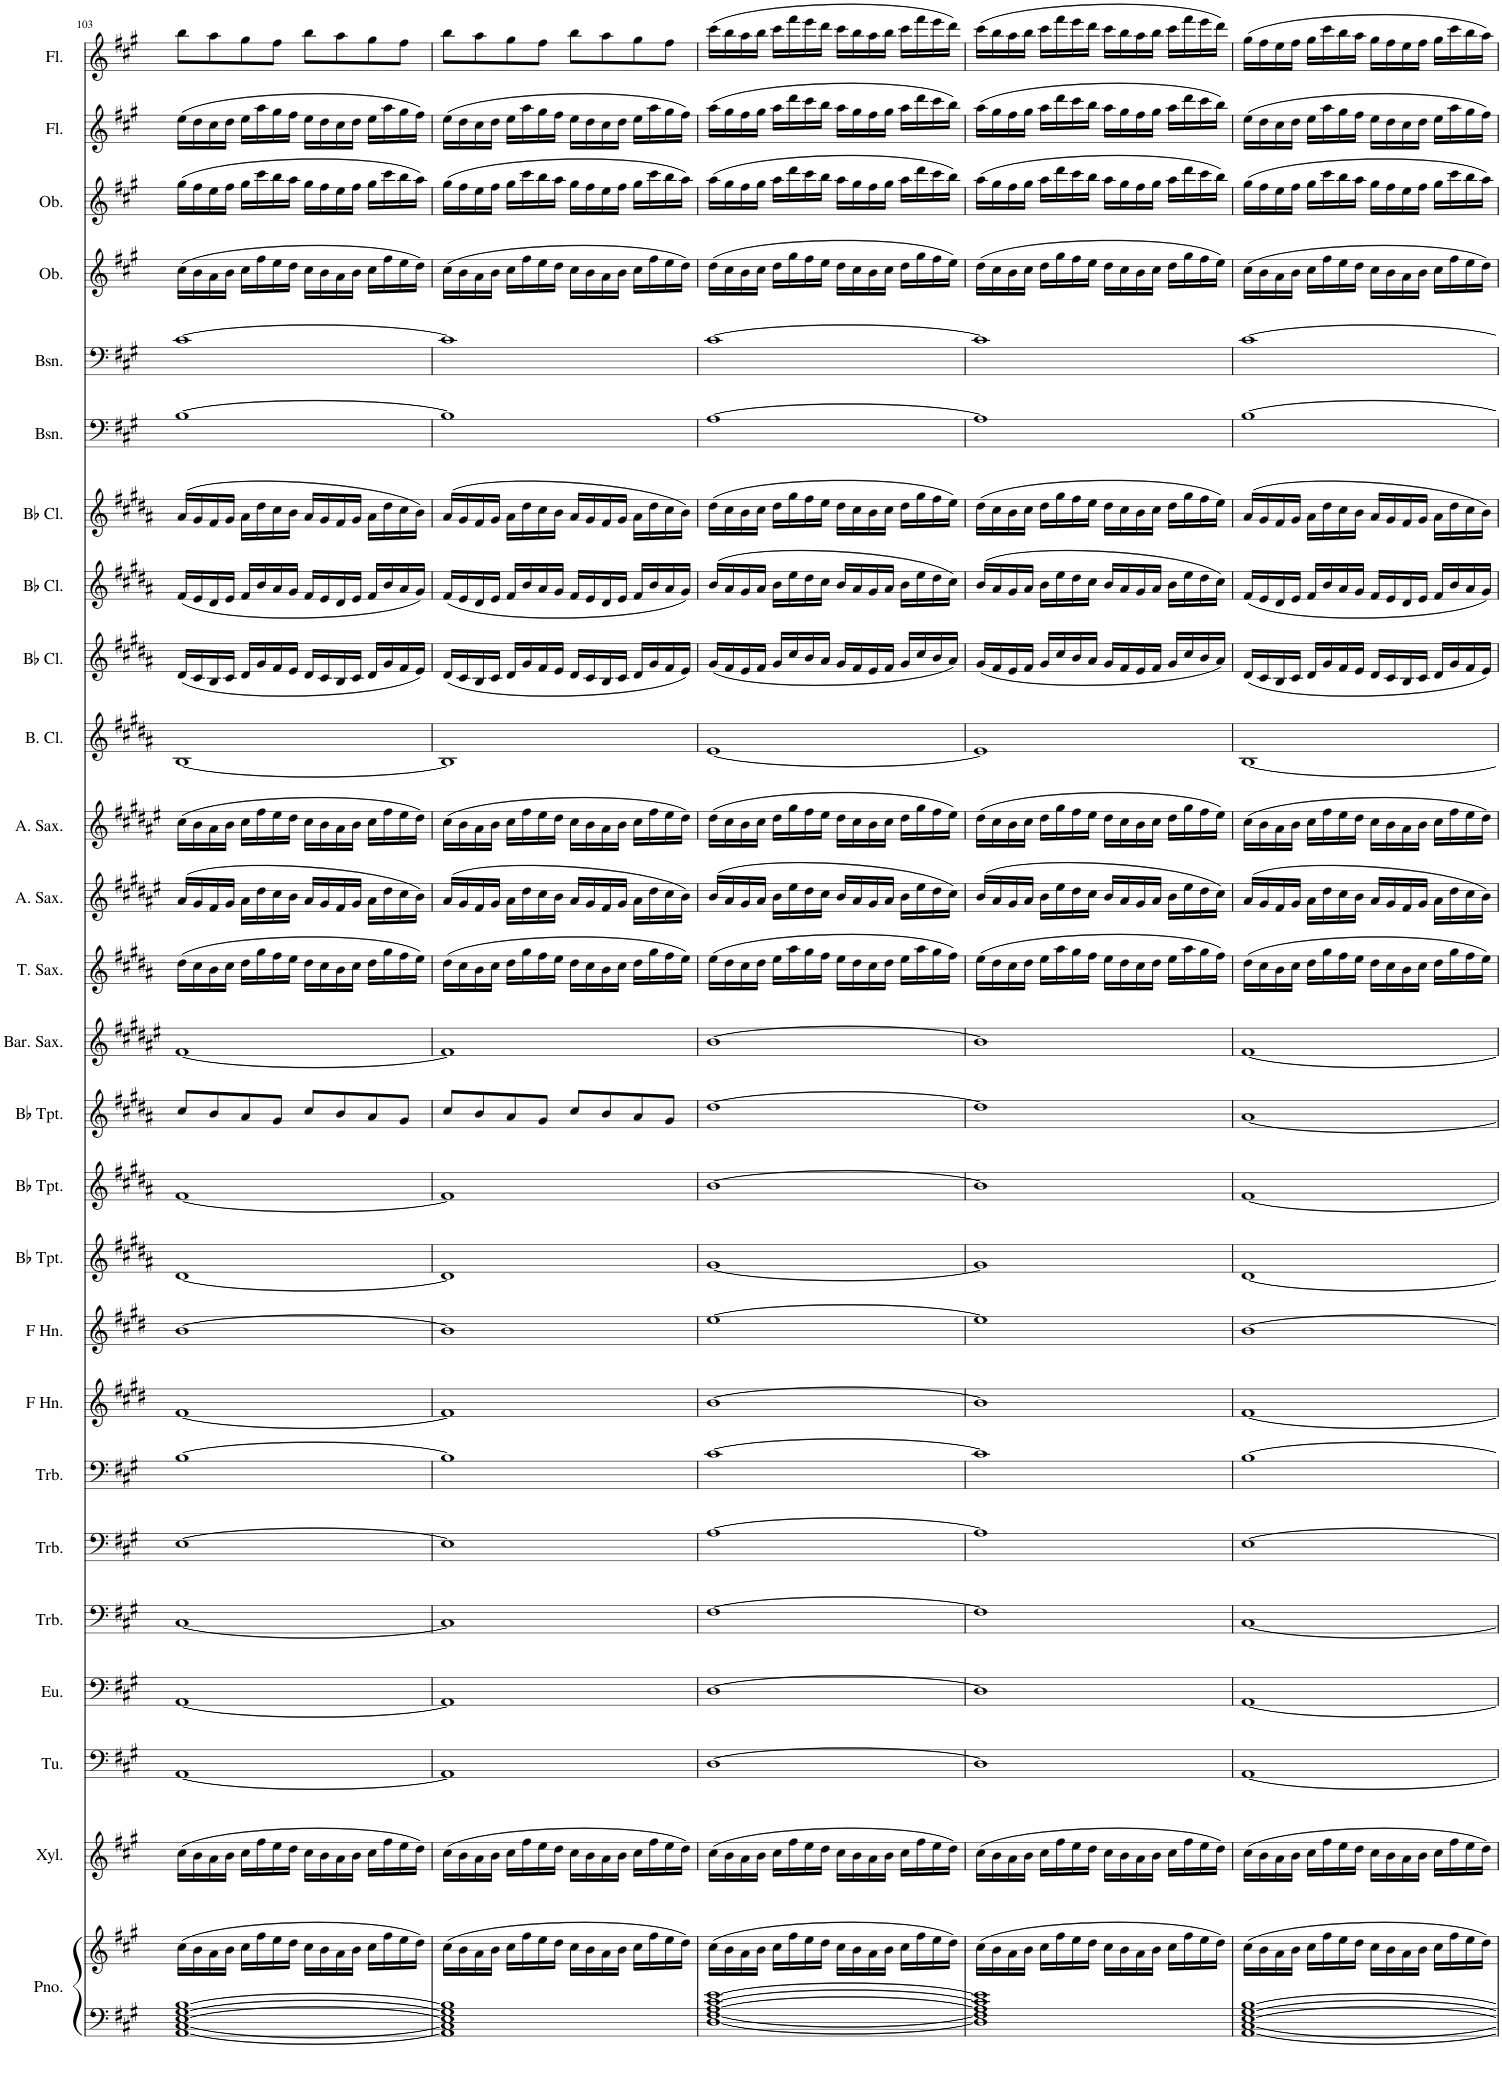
**kern	**kern	**kern	**kern	**kern	**kern	**kern	**kern	**kern	**kern	**kern	**kern	**kern	**kern	**kern	**kern	**kern	**kern	**kern	**kern	**kern	**kern	**kern	**kern	**kern	**kern	**kern
*part26	*part26	*part25	*part24	*part23	*part22	*part21	*part20	*part19	*part18	*part17	*part16	*part15	*part14	*part13	*part12	*part11	*part10	*part9	*part8	*part7	*part6	*part5	*part4	*part3	*part2	*part1
*staff27	*staff26	*staff25	*staff24	*staff23	*staff22	*staff21	*staff20	*staff19	*staff18	*staff17	*staff16	*staff15	*staff14	*staff13	*staff12	*staff11	*staff10	*staff9	*staff8	*staff7	*staff6	*staff5	*staff4	*staff3	*staff2	*staff1
*I"Piano	*	*I"Xylophone	*I"Tuba	*I"Euphonium	*I"Trombone	*I"Trombone	*I"Trombone	*I"Horn in F	*I"Horn in F	*I"Bb Trumpet	*I"Bb Trumpet	*I"Bb Trumpet	*I"Baritone Saxophone	*I"Tenor Saxophone	*I"Alto Saxophone	*I"Alto Saxophone	*I"Bass Clarinet	*I"Bb Clarinet	*I"Bb Clarinet	*I"Bb Clarinet	*I"Bassoon	*I"Bassoon	*I"Oboe	*I"Oboe	*I"Flute	*I"Flute
*I'Pno.	*	*I'Xyl.	*I'Tu.	*I'Eu.	*I'Trb.	*I'Trb.	*I'Trb.	*	*	*I'Bb Tpt.	*I'Bb Tpt.	*I'Bb Tpt.	*I'Bar. Sax.	*I'T. Sax.	*I'A. Sax.	*I'A. Sax.	*I'B. Cl.	*I'Bb Cl.	*I'Bb Cl.	*I'Bb Cl.	*I'Bsn.	*I'Bsn.	*I'Ob.	*I'Ob.	*I'Fl.	*I'Fl.
!!LO:PB:g=z
*clefF4	*clefG2	*clefG2	*clefF4	*clefF4	*clefF4	*clefF4	*clefF4	*clefG2	*clefG2	*clefG2	*clefG2	*clefG2	*clefG2	*clefG2	*clefG2	*clefG2	*clefG2	*clefG2	*clefG2	*clefG2	*clefF4	*clefF4	*clefG2	*clefG2	*clefG2	*clefG2
*	*	*Trd-8c-12	*	*	*	*	*	*Trd4c7	*Trd4c7	*Trd1c2	*Trd1c2	*Trd1c2	*Trd12c21	*Trd8c14	*Trd5c9	*Trd5c9	*Trd8c14	*Trd1c2	*Trd1c2	*Trd1c2	*	*	*	*	*	*
*k[f#c#g#]	*k[f#c#g#]	*k[f#c#g#]	*k[f#c#g#]	*k[f#c#g#]	*k[f#c#g#]	*k[f#c#g#]	*k[f#c#g#]	*k[f#c#g#d#]	*k[f#c#g#d#]	*k[f#c#g#d#a#]	*k[f#c#g#d#a#]	*k[f#c#g#d#a#]	*k[f#c#g#d#a#e#]	*k[f#c#g#d#a#]	*k[f#c#g#d#a#e#]	*k[f#c#g#d#a#e#]	*k[f#c#g#d#a#]	*k[f#c#g#d#a#]	*k[f#c#g#d#a#]	*k[f#c#g#d#a#]	*k[f#c#g#]	*k[f#c#g#]	*k[f#c#g#]	*k[f#c#g#]	*k[f#c#g#]	*k[f#c#g#]
*M4/4	*M4/4	*M4/4	*M4/4	*M4/4	*M4/4	*M4/4	*M4/4	*M4/4	*M4/4	*M4/4	*M4/4	*M4/4	*M4/4	*M4/4	*M4/4	*M4/4	*M4/4	*M4/4	*M4/4	*M4/4	*M4/4	*M4/4	*M4/4	*M4/4	*M4/4	*M4/4
*met(c)	*met(c)	*met(c)	*met(c)	*met(c)	*met(c)	*met(c)	*met(c)	*met(c)	*met(c)	*met(c)	*met(c)	*met(c)	*met(c)	*met(c)	*met(c)	*met(c)	*met(c)	*met(c)	*met(c)	*met(c)	*met(c)	*met(c)	*met(c)	*met(c)	*met(c)	*met(c)
=103	=103	=103	=103	=103	=103	=103	=103	=103	=103	=103	=103	=103	=103	=103	=103	=103	=103	=103	=103	=103	=103	=103	=103	=103	=103	=103
[1AA [1C# [1E [1G# [1B	(16cc#\LL	(16cc#\LL	[1AA	[1AA	[1C#	[1E	[1B	[1f#	[1b	[1d#	[1f#	8cc#/L	[1f#	(16dd#\LL	(16a#/LL	(16cc#\LL	[1B	(16d#/LL	(16f#/LL	(16a#/LL	[1B	[1c#	(16cc#\LL	(16gg#\LL	(16ee\LL	8bb\L
.	16b\	16b\	.	.	.	.	.	.	.	.	.	.	.	16cc#\	16g#/	16b\	.	16c#/	16e/	16g#/	.	.	16b\	16ff#\	16dd\	.
.	16a\	16a\	.	.	.	.	.	.	.	.	.	8b/	.	16b\	16f#/	16a#\	.	16B/	16d#/	16f#/	.	.	16a\	16ee\	16cc#\	8aa\
.	16b\JJ	16b\JJ	.	.	.	.	.	.	.	.	.	.	.	16cc#\JJ	16g#/JJ	16b\JJ	.	16c#/JJ	16e/JJ	16g#/JJ	.	.	16b\JJ	16ff#\JJ	16dd\JJ	.
.	16cc#\LL	16cc#\LL	.	.	.	.	.	.	.	.	.	8a#/	.	16dd#\LL	16a#\LL	16cc#\LL	.	16d#/LL	16f#/LL	16a#\LL	.	.	16cc#\LL	16gg#\LL	16ee\LL	8gg#\
.	16ff#\	16ff#\	.	.	.	.	.	.	.	.	.	.	.	16gg#\	16dd#\	16ff#\	.	16g#/	16b/	16dd#\	.	.	16ff#\	16ccc#\	16aa\	.
.	16ee\	16ee\	.	.	.	.	.	.	.	.	.	8g#/J	.	16ff#\	16cc#\	16ee#\	.	16f#/	16a#/	16cc#\	.	.	16ee\	16bb\	16gg#\	8ff#\J
.	16dd\JJ	16dd\JJ	.	.	.	.	.	.	.	.	.	.	.	16ee\JJ	16b\JJ	16dd#\JJ	.	16e/JJ	16g#/JJ	16b\JJ	.	.	16dd\JJ	16aa\JJ	16ff#\JJ	.
.	16cc#\LL	16cc#\LL	.	.	.	.	.	.	.	.	.	8cc#/L	.	16dd#\LL	16a#/LL	16cc#\LL	.	16d#/LL	16f#/LL	16a#/LL	.	.	16cc#\LL	16gg#\LL	16ee\LL	8bb\L
.	16b\	16b\	.	.	.	.	.	.	.	.	.	.	.	16cc#\	16g#/	16b\	.	16c#/	16e/	16g#/	.	.	16b\	16ff#\	16dd\	.
.	16a\	16a\	.	.	.	.	.	.	.	.	.	8b/	.	16b\	16f#/	16a#\	.	16B/	16d#/	16f#/	.	.	16a\	16ee\	16cc#\	8aa\
.	16b\JJ	16b\JJ	.	.	.	.	.	.	.	.	.	.	.	16cc#\JJ	16g#/JJ	16b\JJ	.	16c#/JJ	16e/JJ	16g#/JJ	.	.	16b\JJ	16ff#\JJ	16dd\JJ	.
.	16cc#\LL	16cc#\LL	.	.	.	.	.	.	.	.	.	8a#/	.	16dd#\LL	16a#\LL	16cc#\LL	.	16d#/LL	16f#/LL	16a#\LL	.	.	16cc#\LL	16gg#\LL	16ee\LL	8gg#\
.	16ff#\	16ff#\	.	.	.	.	.	.	.	.	.	.	.	16gg#\	16dd#\	16ff#\	.	16g#/	16b/	16dd#\	.	.	16ff#\	16ccc#\	16aa\	.
.	16ee\	16ee\	.	.	.	.	.	.	.	.	.	8g#/J	.	16ff#\	16cc#\	16ee#\	.	16f#/	16a#/	16cc#\	.	.	16ee\	16bb\	16gg#\	8ff#\J
.	16dd\JJ)	16dd\JJ)	.	.	.	.	.	.	.	.	.	.	.	16ee\JJ)	16b\JJ)	16dd#\JJ)	.	16e/JJ)	16g#/JJ)	16b\JJ)	.	.	16dd\JJ)	16aa\JJ)	16ff#\JJ)	.
=104	=104	=104	=104	=104	=104	=104	=104	=104	=104	=104	=104	=104	=104	=104	=104	=104	=104	=104	=104	=104	=104	=104	=104	=104	=104	=104
1AA] 1C#] 1E] 1G#] 1B]	(16cc#\LL	(16cc#\LL	1AA]	1AA]	1C#]	1E]	1B]	1f#]	1b]	1d#]	1f#]	8cc#/L	1f#]	(16dd#\LL	(16a#/LL	(16cc#\LL	1B]	(16d#/LL	(16f#/LL	(16a#/LL	1B]	1c#]	(16cc#\LL	(16gg#\LL	(16ee\LL	8bb\L
.	16b\	16b\	.	.	.	.	.	.	.	.	.	.	.	16cc#\	16g#/	16b\	.	16c#/	16e/	16g#/	.	.	16b\	16ff#\	16dd\	.
.	16a\	16a\	.	.	.	.	.	.	.	.	.	8b/	.	16b\	16f#/	16a#\	.	16B/	16d#/	16f#/	.	.	16a\	16ee\	16cc#\	8aa\
.	16b\JJ	16b\JJ	.	.	.	.	.	.	.	.	.	.	.	16cc#\JJ	16g#/JJ	16b\JJ	.	16c#/JJ	16e/JJ	16g#/JJ	.	.	16b\JJ	16ff#\JJ	16dd\JJ	.
.	16cc#\LL	16cc#\LL	.	.	.	.	.	.	.	.	.	8a#/	.	16dd#\LL	16a#\LL	16cc#\LL	.	16d#/LL	16f#/LL	16a#\LL	.	.	16cc#\LL	16gg#\LL	16ee\LL	8gg#\
.	16ff#\	16ff#\	.	.	.	.	.	.	.	.	.	.	.	16gg#\	16dd#\	16ff#\	.	16g#/	16b/	16dd#\	.	.	16ff#\	16ccc#\	16aa\	.
.	16ee\	16ee\	.	.	.	.	.	.	.	.	.	8g#/J	.	16ff#\	16cc#\	16ee#\	.	16f#/	16a#/	16cc#\	.	.	16ee\	16bb\	16gg#\	8ff#\J
.	16dd\JJ	16dd\JJ	.	.	.	.	.	.	.	.	.	.	.	16ee\JJ	16b\JJ	16dd#\JJ	.	16e/JJ	16g#/JJ	16b\JJ	.	.	16dd\JJ	16aa\JJ	16ff#\JJ	.
.	16cc#\LL	16cc#\LL	.	.	.	.	.	.	.	.	.	8cc#/L	.	16dd#\LL	16a#/LL	16cc#\LL	.	16d#/LL	16f#/LL	16a#/LL	.	.	16cc#\LL	16gg#\LL	16ee\LL	8bb\L
.	16b\	16b\	.	.	.	.	.	.	.	.	.	.	.	16cc#\	16g#/	16b\	.	16c#/	16e/	16g#/	.	.	16b\	16ff#\	16dd\	.
.	16a\	16a\	.	.	.	.	.	.	.	.	.	8b/	.	16b\	16f#/	16a#\	.	16B/	16d#/	16f#/	.	.	16a\	16ee\	16cc#\	8aa\
.	16b\JJ	16b\JJ	.	.	.	.	.	.	.	.	.	.	.	16cc#\JJ	16g#/JJ	16b\JJ	.	16c#/JJ	16e/JJ	16g#/JJ	.	.	16b\JJ	16ff#\JJ	16dd\JJ	.
.	16cc#\LL	16cc#\LL	.	.	.	.	.	.	.	.	.	8a#/	.	16dd#\LL	16a#\LL	16cc#\LL	.	16d#/LL	16f#/LL	16a#\LL	.	.	16cc#\LL	16gg#\LL	16ee\LL	8gg#\
.	16ff#\	16ff#\	.	.	.	.	.	.	.	.	.	.	.	16gg#\	16dd#\	16ff#\	.	16g#/	16b/	16dd#\	.	.	16ff#\	16ccc#\	16aa\	.
.	16ee\	16ee\	.	.	.	.	.	.	.	.	.	8g#/J	.	16ff#\	16cc#\	16ee#\	.	16f#/	16a#/	16cc#\	.	.	16ee\	16bb\	16gg#\	8ff#\J
.	16dd\JJ)	16dd\JJ)	.	.	.	.	.	.	.	.	.	.	.	16ee\JJ)	16b\JJ)	16dd#\JJ)	.	16e/JJ)	16g#/JJ)	16b\JJ)	.	.	16dd\JJ)	16aa\JJ)	16ff#\JJ)	.
=105	=105	=105	=105	=105	=105	=105	=105	=105	=105	=105	=105	=105	=105	=105	=105	=105	=105	=105	=105	=105	=105	=105	=105	=105	=105	=105
[1D [1F# [1A [1c# [1e	(16cc#\LL	(16cc#\LL	[1D	[1D	[1F#	[1A	[1c#	[1b	[1ee	[1g#	[1b	[1dd#	[1b	(16ee\LL	(16b/LL	(16dd#\LL	[1e	(16g#/LL	(16b/LL	(16dd#\LL	[1A	[1c#	(16dd\LL	(16aa\LL	(16aa\LL	(16ccc#\LL
.	16b\	16b\	.	.	.	.	.	.	.	.	.	.	.	16dd#\	16a#/	16cc#\	.	16f#/	16a#/	16cc#\	.	.	16cc#\	16gg#\	16gg#\	16bb\
.	16a\	16a\	.	.	.	.	.	.	.	.	.	.	.	16cc#\	16g#/	16b\	.	16e/	16g#/	16b\	.	.	16b\	16ff#\	16ff#\	16aa\
.	16b\JJ	16b\JJ	.	.	.	.	.	.	.	.	.	.	.	16dd#\JJ	16a#/JJ	16cc#\JJ	.	16f#/JJ	16a#/JJ	16cc#\JJ	.	.	16cc#\JJ	16gg#\JJ	16gg#\JJ	16bb\JJ
.	16cc#\LL	16cc#\LL	.	.	.	.	.	.	.	.	.	.	.	16ee\LL	16b\LL	16dd#\LL	.	16g#/LL	16b\LL	16dd#\LL	.	.	16dd\LL	16aa\LL	16aa\LL	16ccc#\LL
.	16ff#\	16ff#\	.	.	.	.	.	.	.	.	.	.	.	16aa#\	16ee#\	16gg#\	.	16cc#/	16ee\	16gg#\	.	.	16gg#\	16ddd\	16ddd\	16fff#\
.	16ee\	16ee\	.	.	.	.	.	.	.	.	.	.	.	16gg#\	16dd#\	16ff#\	.	16b/	16dd#\	16ff#\	.	.	16ff#\	16ccc#\	16ccc#\	16eee\
.	16dd\JJ	16dd\JJ	.	.	.	.	.	.	.	.	.	.	.	16ff#\JJ	16cc#\JJ	16ee#\JJ	.	16a#/JJ	16cc#\JJ	16ee\JJ	.	.	16ee\JJ	16bb\JJ	16bb\JJ	16ddd\JJ
.	16cc#\LL	16cc#\LL	.	.	.	.	.	.	.	.	.	.	.	16ee\LL	16b/LL	16dd#\LL	.	16g#/LL	16b/LL	16dd#\LL	.	.	16dd\LL	16aa\LL	16aa\LL	16ccc#\LL
.	16b\	16b\	.	.	.	.	.	.	.	.	.	.	.	16dd#\	16a#/	16cc#\	.	16f#/	16a#/	16cc#\	.	.	16cc#\	16gg#\	16gg#\	16bb\
.	16a\	16a\	.	.	.	.	.	.	.	.	.	.	.	16cc#\	16g#/	16b\	.	16e/	16g#/	16b\	.	.	16b\	16ff#\	16ff#\	16aa\
.	16b\JJ	16b\JJ	.	.	.	.	.	.	.	.	.	.	.	16dd#\JJ	16a#/JJ	16cc#\JJ	.	16f#/JJ	16a#/JJ	16cc#\JJ	.	.	16cc#\JJ	16gg#\JJ	16gg#\JJ	16bb\JJ
.	16cc#\LL	16cc#\LL	.	.	.	.	.	.	.	.	.	.	.	16ee\LL	16b\LL	16dd#\LL	.	16g#/LL	16b\LL	16dd#\LL	.	.	16dd\LL	16aa\LL	16aa\LL	16ccc#\LL
.	16ff#\	16ff#\	.	.	.	.	.	.	.	.	.	.	.	16aa#\	16ee#\	16gg#\	.	16cc#/	16ee\	16gg#\	.	.	16gg#\	16ddd\	16ddd\	16fff#\
.	16ee\	16ee\	.	.	.	.	.	.	.	.	.	.	.	16gg#\	16dd#\	16ff#\	.	16b/	16dd#\	16ff#\	.	.	16ff#\	16ccc#\	16ccc#\	16eee\
.	16dd\JJ)	16dd\JJ)	.	.	.	.	.	.	.	.	.	.	.	16ff#\JJ)	16cc#\JJ)	16ee#\JJ)	.	16a#/JJ)	16cc#\JJ)	16ee\JJ)	.	.	16ee\JJ)	16bb\JJ)	16bb\JJ)	16ddd\JJ)
=106	=106	=106	=106	=106	=106	=106	=106	=106	=106	=106	=106	=106	=106	=106	=106	=106	=106	=106	=106	=106	=106	=106	=106	=106	=106	=106
1D] 1F#] 1A] 1c#] 1e]	(16cc#\LL	(16cc#\LL	1D]	1D]	1F#]	1A]	1c#]	1b]	1ee]	1g#]	1b]	1dd#]	1b]	(16ee\LL	(16b/LL	(16dd#\LL	1e]	(16g#/LL	(16b/LL	(16dd#\LL	1A]	1c#]	(16dd\LL	(16aa\LL	(16aa\LL	(16ccc#\LL
.	16b\	16b\	.	.	.	.	.	.	.	.	.	.	.	16dd#\	16a#/	16cc#\	.	16f#/	16a#/	16cc#\	.	.	16cc#\	16gg#\	16gg#\	16bb\
.	16a\	16a\	.	.	.	.	.	.	.	.	.	.	.	16cc#\	16g#/	16b\	.	16e/	16g#/	16b\	.	.	16b\	16ff#\	16ff#\	16aa\
.	16b\JJ	16b\JJ	.	.	.	.	.	.	.	.	.	.	.	16dd#\JJ	16a#/JJ	16cc#\JJ	.	16f#/JJ	16a#/JJ	16cc#\JJ	.	.	16cc#\JJ	16gg#\JJ	16gg#\JJ	16bb\JJ
.	16cc#\LL	16cc#\LL	.	.	.	.	.	.	.	.	.	.	.	16ee\LL	16b\LL	16dd#\LL	.	16g#/LL	16b\LL	16dd#\LL	.	.	16dd\LL	16aa\LL	16aa\LL	16ccc#\LL
.	16ff#\	16ff#\	.	.	.	.	.	.	.	.	.	.	.	16aa#\	16ee#\	16gg#\	.	16cc#/	16ee\	16gg#\	.	.	16gg#\	16ddd\	16ddd\	16fff#\
.	16ee\	16ee\	.	.	.	.	.	.	.	.	.	.	.	16gg#\	16dd#\	16ff#\	.	16b/	16dd#\	16ff#\	.	.	16ff#\	16ccc#\	16ccc#\	16eee\
.	16dd\JJ	16dd\JJ	.	.	.	.	.	.	.	.	.	.	.	16ff#\JJ	16cc#\JJ	16ee#\JJ	.	16a#/JJ	16cc#\JJ	16ee\JJ	.	.	16ee\JJ	16bb\JJ	16bb\JJ	16ddd\JJ
.	16cc#\LL	16cc#\LL	.	.	.	.	.	.	.	.	.	.	.	16ee\LL	16b/LL	16dd#\LL	.	16g#/LL	16b/LL	16dd#\LL	.	.	16dd\LL	16aa\LL	16aa\LL	16ccc#\LL
.	16b\	16b\	.	.	.	.	.	.	.	.	.	.	.	16dd#\	16a#/	16cc#\	.	16f#/	16a#/	16cc#\	.	.	16cc#\	16gg#\	16gg#\	16bb\
.	16a\	16a\	.	.	.	.	.	.	.	.	.	.	.	16cc#\	16g#/	16b\	.	16e/	16g#/	16b\	.	.	16b\	16ff#\	16ff#\	16aa\
.	16b\JJ	16b\JJ	.	.	.	.	.	.	.	.	.	.	.	16dd#\JJ	16a#/JJ	16cc#\JJ	.	16f#/JJ	16a#/JJ	16cc#\JJ	.	.	16cc#\JJ	16gg#\JJ	16gg#\JJ	16bb\JJ
.	16cc#\LL	16cc#\LL	.	.	.	.	.	.	.	.	.	.	.	16ee\LL	16b\LL	16dd#\LL	.	16g#/LL	16b\LL	16dd#\LL	.	.	16dd\LL	16aa\LL	16aa\LL	16ccc#\LL
.	16ff#\	16ff#\	.	.	.	.	.	.	.	.	.	.	.	16aa#\	16ee#\	16gg#\	.	16cc#/	16ee\	16gg#\	.	.	16gg#\	16ddd\	16ddd\	16fff#\
.	16ee\	16ee\	.	.	.	.	.	.	.	.	.	.	.	16gg#\	16dd#\	16ff#\	.	16b/	16dd#\	16ff#\	.	.	16ff#\	16ccc#\	16ccc#\	16eee\
.	16dd\JJ)	16dd\JJ)	.	.	.	.	.	.	.	.	.	.	.	16ff#\JJ)	16cc#\JJ)	16ee#\JJ)	.	16a#/JJ)	16cc#\JJ)	16ee\JJ)	.	.	16ee\JJ)	16bb\JJ)	16bb\JJ)	16ddd\JJ)
=107	=107	=107	=107	=107	=107	=107	=107	=107	=107	=107	=107	=107	=107	=107	=107	=107	=107	=107	=107	=107	=107	=107	=107	=107	=107	=107
[1AA [1C# [1E [1G# [1B	(16cc#\LL	(16cc#\LL	[1AA	[1AA	[1C#	[1E	[1B	[1f#	[1b	[1d#	[1f#	[1a#	[1f#	(16dd#\LL	(16a#/LL	(16cc#\LL	[1B	(16d#/LL	(16f#/LL	(16a#/LL	[1B	[1c#	(16cc#\LL	(16gg#\LL	(16ee\LL	(16gg#\LL
.	16b\	16b\	.	.	.	.	.	.	.	.	.	.	.	16cc#\	16g#/	16b\	.	16c#/	16e/	16g#/	.	.	16b\	16ff#\	16dd\	16ff#\
.	16a\	16a\	.	.	.	.	.	.	.	.	.	.	.	16b\	16f#/	16a#\	.	16B/	16d#/	16f#/	.	.	16a\	16ee\	16cc#\	16ee\
.	16b\JJ	16b\JJ	.	.	.	.	.	.	.	.	.	.	.	16cc#\JJ	16g#/JJ	16b\JJ	.	16c#/JJ	16e/JJ	16g#/JJ	.	.	16b\JJ	16ff#\JJ	16dd\JJ	16ff#\JJ
.	16cc#\LL	16cc#\LL	.	.	.	.	.	.	.	.	.	.	.	16dd#\LL	16a#\LL	16cc#\LL	.	16d#/LL	16f#/LL	16a#\LL	.	.	16cc#\LL	16gg#\LL	16ee\LL	16gg#\LL
.	16ff#\	16ff#\	.	.	.	.	.	.	.	.	.	.	.	16gg#\	16dd#\	16ff#\	.	16g#/	16b/	16dd#\	.	.	16ff#\	16ccc#\	16aa\	16ccc#\
.	16ee\	16ee\	.	.	.	.	.	.	.	.	.	.	.	16ff#\	16cc#\	16ee#\	.	16f#/	16a#/	16cc#\	.	.	16ee\	16bb\	16gg#\	16bb\
.	16dd\JJ	16dd\JJ	.	.	.	.	.	.	.	.	.	.	.	16ee\JJ	16b\JJ	16dd#\JJ	.	16e/JJ	16g#/JJ	16b\JJ	.	.	16dd\JJ	16aa\JJ	16ff#\JJ	16aa\JJ
.	16cc#\LL	16cc#\LL	.	.	.	.	.	.	.	.	.	.	.	16dd#\LL	16a#/LL	16cc#\LL	.	16d#/LL	16f#/LL	16a#/LL	.	.	16cc#\LL	16gg#\LL	16ee\LL	16gg#\LL
.	16b\	16b\	.	.	.	.	.	.	.	.	.	.	.	16cc#\	16g#/	16b\	.	16c#/	16e/	16g#/	.	.	16b\	16ff#\	16dd\	16ff#\
.	16a\	16a\	.	.	.	.	.	.	.	.	.	.	.	16b\	16f#/	16a#\	.	16B/	16d#/	16f#/	.	.	16a\	16ee\	16cc#\	16ee\
.	16b\JJ	16b\JJ	.	.	.	.	.	.	.	.	.	.	.	16cc#\JJ	16g#/JJ	16b\JJ	.	16c#/JJ	16e/JJ	16g#/JJ	.	.	16b\JJ	16ff#\JJ	16dd\JJ	16ff#\JJ
.	16cc#\LL	16cc#\LL	.	.	.	.	.	.	.	.	.	.	.	16dd#\LL	16a#\LL	16cc#\LL	.	16d#/LL	16f#/LL	16a#\LL	.	.	16cc#\LL	16gg#\LL	16ee\LL	16gg#\LL
.	16ff#\	16ff#\	.	.	.	.	.	.	.	.	.	.	.	16gg#\	16dd#\	16ff#\	.	16g#/	16b/	16dd#\	.	.	16ff#\	16ccc#\	16aa\	16ccc#\
.	16ee\	16ee\	.	.	.	.	.	.	.	.	.	.	.	16ff#\	16cc#\	16ee#\	.	16f#/	16a#/	16cc#\	.	.	16ee\	16bb\	16gg#\	16bb\
.	16dd\JJ)	16dd\JJ)	.	.	.	.	.	.	.	.	.	.	.	16ee\JJ)	16b\JJ)	16dd#\JJ)	.	16e/JJ)	16g#/JJ)	16b\JJ)	.	.	16dd\JJ)	16aa\JJ)	16ff#\JJ)	16aa\JJ)
=	=	=	=	=	=	=	=	=	=	=	=	=	=	=	=	=	=	=	=	=	=	=	=	=	=	=
*-	*-	*-	*-	*-	*-	*-	*-	*-	*-	*-	*-	*-	*-	*-	*-	*-	*-	*-	*-	*-	*-	*-	*-	*-	*-	*-
